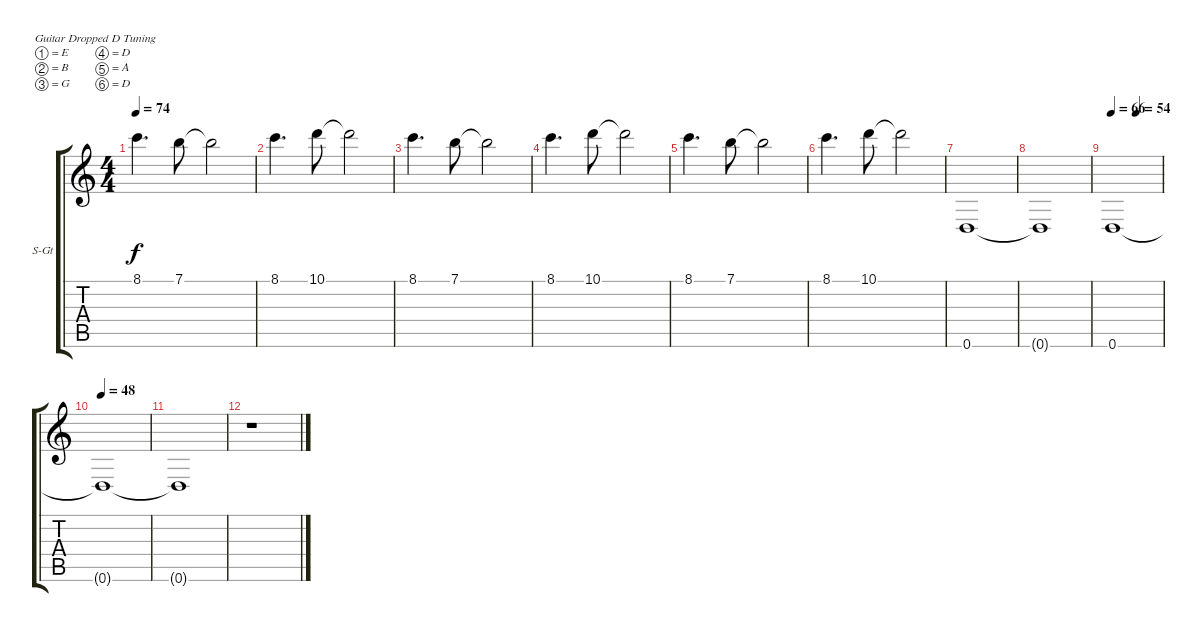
\bracketExtendMode groupsimilarinstruments
\firstSystemTrackNameOrientation horizontal
\otherSystemsTrackNameOrientation horizontal
\track ("Strings" "S-Gt") {instrument stringensemble1}
\staff {score tabs}
\tuning (E4 B3 G3 D3 A2 D2)
\displaytranspose 12
\ts (4 4)
\tempo 74
\clef g2
\ks c
8.1.4{d dy f} 7.1.8 7.1{t}.2 |
8.1.4{d} 10.1.8 10.1{t}.2 |
8.1.4{d} 7.1.8 7.1{t}.2 |
8.1.4{d} 10.1.8 10.1{t}.2 |
8.1.4{d} 7.1.8 7.1{t}.2 |
8.1.4{d} 10.1.8 10.1{t}.2 |
0.6.1 |
0.6{t}.1 |
\tempo 66
\tempo (54 0.5)
0.6.1 |
\tempo 48
0.6{t}.1 |
0.6{t}.1 |
r.1
